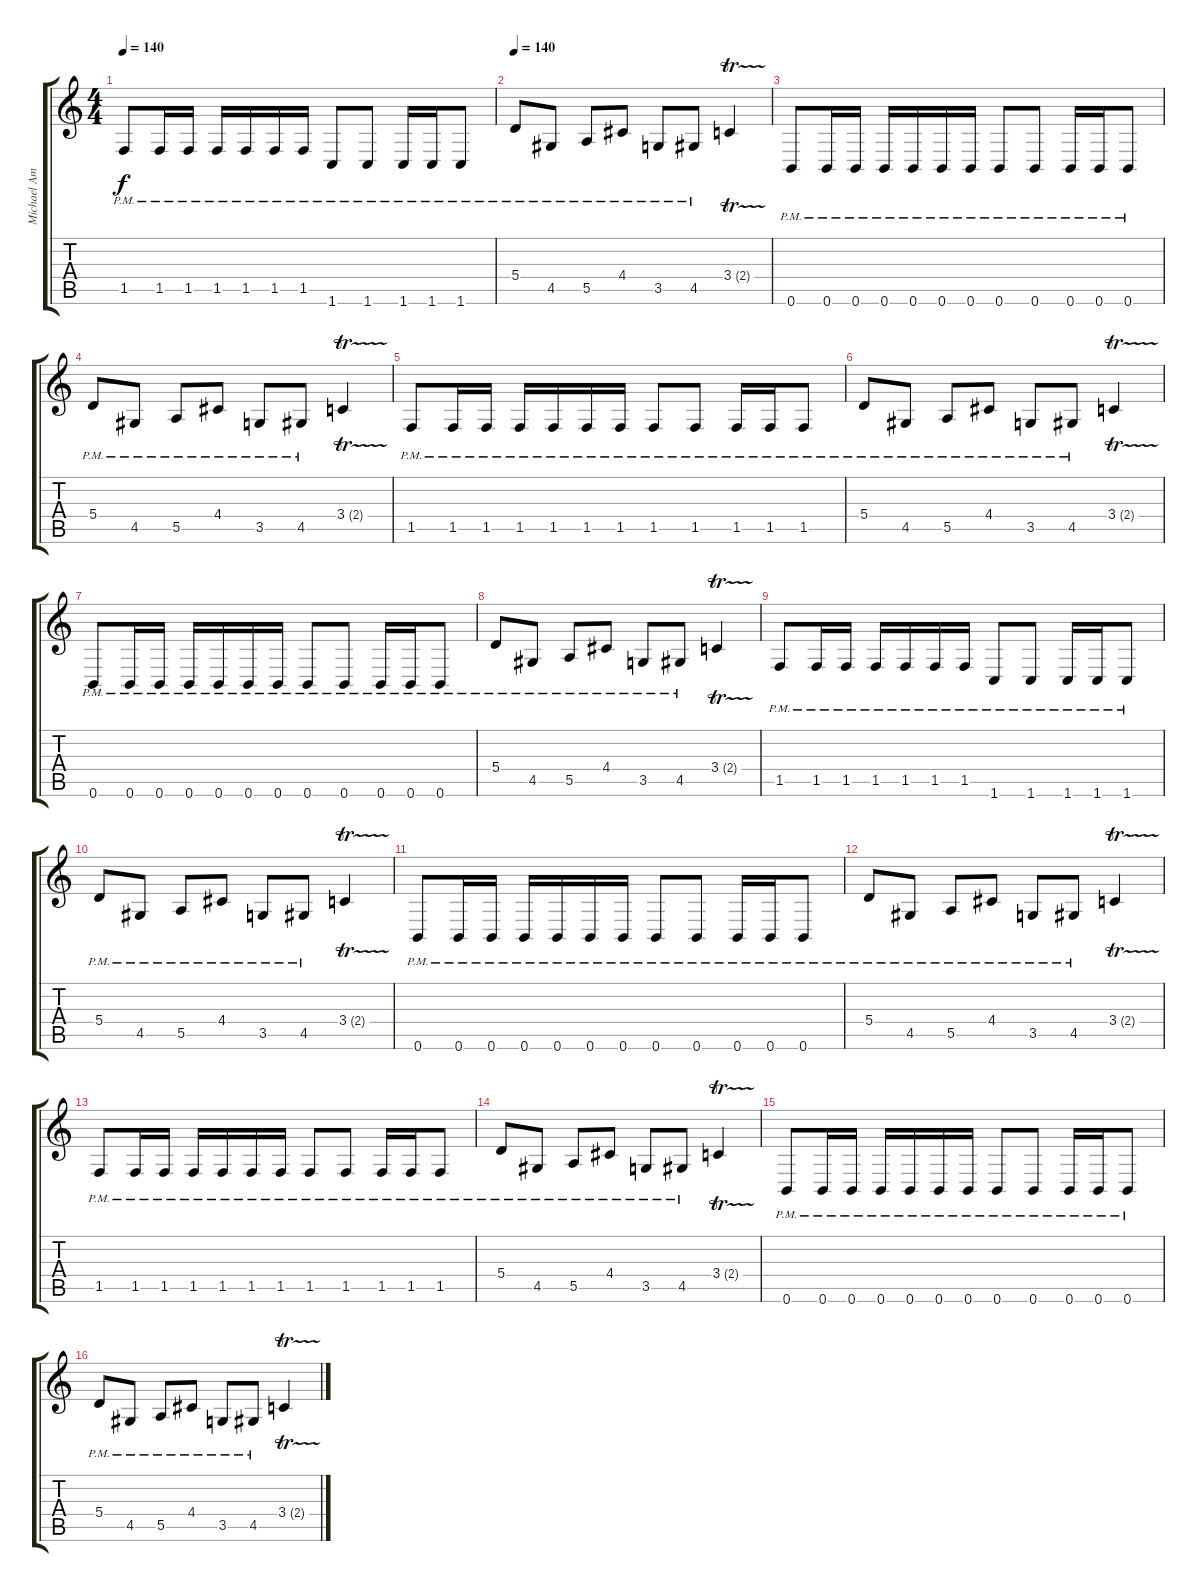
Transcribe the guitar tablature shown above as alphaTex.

\track ("Michael Amott" "Michael Am") {instrument distortionguitar}
\staff {score tabs}
\tuning (B3 Gb3 D3 A2 E2 B1) {hide}
\ts (4 4)
\tempo 140
\clef g2
\ks c
1.5{pm}.8{dy f} 1.5{pm}.16 1.5{pm}.16 1.5{pm}.16 1.5{pm}.16 1.5{pm}.16 1.5{pm}.16 1.6{pm}.8 1.6{pm}.8 1.6{pm}.16 1.6{pm}.16 1.6{pm}.8 |
\tempo 140
5.4{pm}.8 4.5{pm}.8 5.5{pm}.8 4.4{pm}.8 3.5{pm}.8 4.5{pm}.8 3.4{tr (2 16)}.4 |
0.6{pm}.8 0.6{pm}.16 0.6{pm}.16 0.6{pm}.16 0.6{pm}.16 0.6{pm}.16 0.6{pm}.16 0.6{pm}.8 0.6{pm}.8 0.6{pm}.16 0.6{pm}.16 0.6{pm}.8 |
5.4{pm}.8 4.5{pm}.8 5.5{pm}.8 4.4{pm}.8 3.5{pm}.8 4.5{pm}.8 3.4{tr (2 16)}.4 |
1.5{pm}.8 1.5{pm}.16 1.5{pm}.16 1.5{pm}.16 1.5{pm}.16 1.5{pm}.16 1.5{pm}.16 1.5{pm}.8 1.5{pm}.8 1.5{pm}.16 1.5{pm}.16 1.5{pm}.8 |
5.4{pm}.8 4.5{pm}.8 5.5{pm}.8 4.4{pm}.8 3.5{pm}.8 4.5{pm}.8 3.4{tr (2 16)}.4 |
0.6{pm}.8 0.6{pm}.16 0.6{pm}.16 0.6{pm}.16 0.6{pm}.16 0.6{pm}.16 0.6{pm}.16 0.6{pm}.8 0.6{pm}.8 0.6{pm}.16 0.6{pm}.16 0.6{pm}.8 |
5.4{pm}.8 4.5{pm}.8 5.5{pm}.8 4.4{pm}.8 3.5{pm}.8 4.5{pm}.8 3.4{tr (2 16)}.4 |
1.5{pm}.8 1.5{pm}.16 1.5{pm}.16 1.5{pm}.16 1.5{pm}.16 1.5{pm}.16 1.5{pm}.16 1.6{pm}.8 1.6{pm}.8 1.6{pm}.16 1.6{pm}.16 1.6{pm}.8 |
5.4{pm}.8 4.5{pm}.8 5.5{pm}.8 4.4{pm}.8 3.5{pm}.8 4.5{pm}.8 3.4{tr (2 16)}.4 |
0.6{pm}.8 0.6{pm}.16 0.6{pm}.16 0.6{pm}.16 0.6{pm}.16 0.6{pm}.16 0.6{pm}.16 0.6{pm}.8 0.6{pm}.8 0.6{pm}.16 0.6{pm}.16 0.6{pm}.8 |
5.4{pm}.8 4.5{pm}.8 5.5{pm}.8 4.4{pm}.8 3.5{pm}.8 4.5{pm}.8 3.4{tr (2 16)}.4 |
1.5{pm}.8 1.5{pm}.16 1.5{pm}.16 1.5{pm}.16 1.5{pm}.16 1.5{pm}.16 1.5{pm}.16 1.5{pm}.8 1.5{pm}.8 1.5{pm}.16 1.5{pm}.16 1.5{pm}.8 |
5.4{pm}.8 4.5{pm}.8 5.5{pm}.8 4.4{pm}.8 3.5{pm}.8 4.5{pm}.8 3.4{tr (2 16)}.4 |
0.6{pm}.8 0.6{pm}.16 0.6{pm}.16 0.6{pm}.16 0.6{pm}.16 0.6{pm}.16 0.6{pm}.16 0.6{pm}.8 0.6{pm}.8 0.6{pm}.16 0.6{pm}.16 0.6{pm}.8 |
5.4{pm}.8 4.5{pm}.8 5.5{pm}.8 4.4{pm}.8 3.5{pm}.8 4.5{pm}.8 3.4{tr (2 16)}.4
